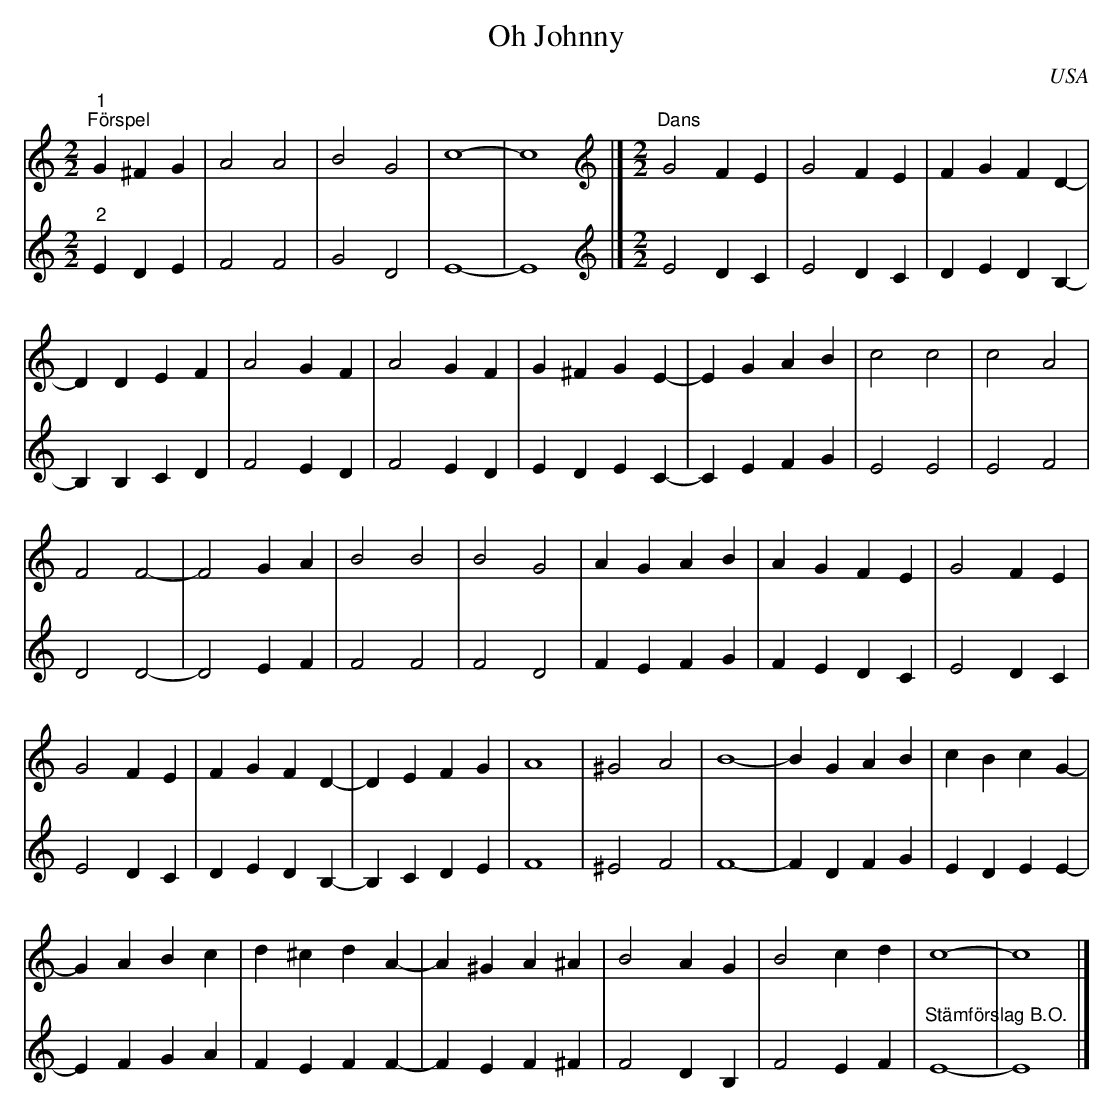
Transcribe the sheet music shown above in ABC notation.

X:1
T:Oh Johnny
O:USA
L:1/4
M:2/2
K:C
V:1
"^1""^Förspel" G ^F G | A2 A2 | B2 G2 | c4- | c4 |][M:2/2][K:treble]"^Dans" G2 F E | G2 F E | F G F D- |
D D E F | A2 G F | A2 G F | G ^F G E- | E G A B | c2 c2 | c2 A2 |
F2 F2- | F2 G A | B2 B2 | B2 G2 | A G A B | A G F E | G2 F E |
G2 F E | F G F D- | D E F G | A4 | ^G2 A2 | B4- | B G A B | c B c G- |
G A B c | d ^c d A- | A ^G A ^A | B2 A G | B2 c d | c4- | c4 |]
V:2
"^2" E D E | F2 F2 | G2 D2 | E4- | E4 |][M:2/2][K:treble] E2 D C | E2 D C | D E D B,- | B, B, C D |
F2 E D | F2 E D | E D E C- | C E F G | E2 E2 | E2 F2 | D2 D2- | D2 E F | F2 F2 | F2 D2 | F E F G |
F E D C | E2 D C | E2 D C | D E D B,- | B, C D E | F4 | ^E2 F2 | F4- | F D F G | E D E E- |
E F G A | F E F F- | F E F ^F | F2 D B, | F2 E F | "^Stämförslag B.O." E4- | E4 |]
